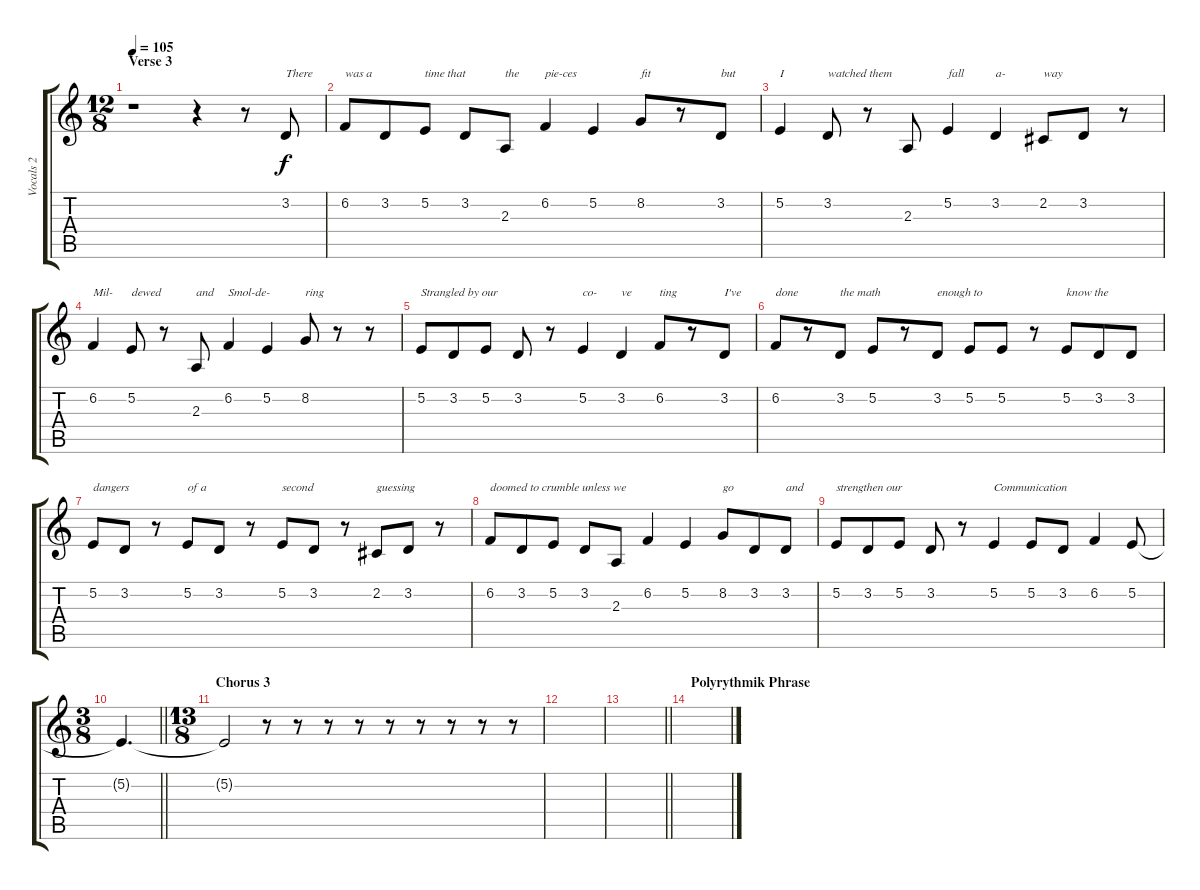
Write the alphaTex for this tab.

\track ("Vocals 2" "Vocals 2") {instrument altosax}
\staff {score tabs}
\tuning (E4 B3 G3 D3 A2 E2) {hide}
\ts (12 8)
\section ("" "Verse 3")
\tempo 105
\clef g2
\ks aminor
r.1{dy f volume 9} r.4 r.8 3.2.8{txt "There"} |
6.2.8{txt "was a"} 3.2.8 5.2.8{txt "time that"} 3.2.8 2.3.8{txt "the"} 6.2.4{txt "pie-ces"} 5.2.4 8.2.8{txt "fit"} r.8 3.2.8{txt "but"} |
5.2.4{txt "I"} 3.2.8{txt "watched them"} r.8 2.3.8 5.2.4{txt "fall "} 3.2.4{txt "a-"} 2.2.8{txt "way"} 3.2.8 r.8 |
6.2.4{txt "Mil-"} 5.2.8{txt "dewed"} r.8 2.3.8{txt "and"} 6.2.4{txt "Smol-de-"} 5.2.4 8.2.8{txt "ring"} r.8 r.8 |
5.2.8{txt "Strangled by our"} 3.2.8 5.2.8 3.2.8 r.8 5.2.4{txt "co-"} 3.2.4{txt "ve"} 6.2.8{txt "ting"} r.8 3.2.8{txt "I've"} |
6.2.8{txt "done"} r.8 3.2.8{txt "the math"} 5.2.8 r.8 3.2.8{txt "enough to"} 5.2.8 5.2.8 r.8 5.2.8{txt "know the"} 3.2.8 3.2.8 |
5.2.8{txt "dangers"} 3.2.8 r.8 5.2.8{txt "of a"} 3.2.8 r.8 5.2.8{txt "second"} 3.2.8 r.8 2.2.8{txt "guessing"} 3.2.8 r.8 |
6.2.8{txt "doomed to crumble unless we"} 3.2.8 5.2.8 3.2.8 2.3.8 6.2.4 5.2.4 8.2.8{txt "go"} 3.2.8 3.2.8{txt "and"} |
5.2.8{txt "strengthen our "} 3.2.8 5.2.8 3.2.8 r.8 5.2.4{txt "Communication" volume 12} 5.2.8 3.2.8 6.2.4 5.2.8 |
\ts (3 8)
\barLineRight lightlight
5.2{t}.4{d} |
\ts (13 8)
\section ("" "Chorus 3")
5.2{t}.2 r.8 r.8 r.8 r.8 r.8 r.8 r.8 r.8 r.8 |
|
\barLineRight lightlight
|
\section ("" "Polyrythmik Phrase")
